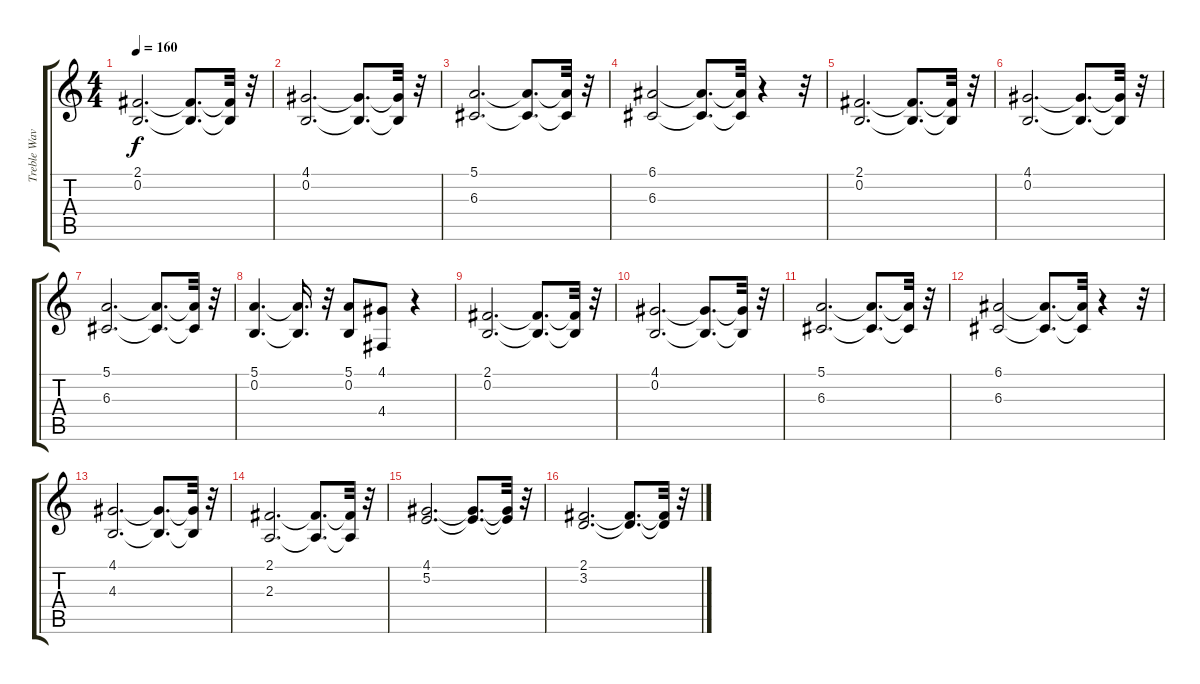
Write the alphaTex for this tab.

\track ("Treble Waveform" "Treble Wav") {instrument lead1square}
\staff {score tabs}
\tuning (E4 B3 G3 D3 A2 E2) {hide}
\ts (4 4)
\tempo 160
\clef g2
\ks c
(2.1 0.2).2{d dy f} (2.1{t} 0.2{t}).8{d} (2.1{t} 0.2{t}).32 r.32 |
(4.1 0.2).2{d} (4.1{t} 0.2{t}).8{d} (4.1{t} 0.2{t}).32 r.32 |
(5.1 6.3).2{d} (5.1{t} 6.3{t}).8{d} (5.1{t} 6.3{t}).32 r.32 |
(6.1 6.3).2 (6.1{t} 6.3{t}).8{d} (6.1{t} 6.3{t}).32 r.4 r.32 |
(2.1 0.2).2{d} (2.1{t} 0.2{t}).8{d} (2.1{t} 0.2{t}).32 r.32 |
(4.1 0.2).2{d} (4.1{t} 0.2{t}).8{d} (4.1{t} 0.2{t}).32 r.32 |
(5.1 6.3).2{d} (5.1{t} 6.3{t}).8{d} (5.1{t} 6.3{t}).32 r.32 |
(5.1 0.2).4{d} (5.1{t} 0.2{t}).16{d} r.32 (5.1 0.2).8 (4.1 4.4).8 r.4 |
(2.1 0.2).2{d} (2.1{t} 0.2{t}).8{d} (2.1{t} 0.2{t}).32 r.32 |
(4.1 0.2).2{d} (4.1{t} 0.2{t}).8{d} (4.1{t} 0.2{t}).32 r.32 |
(5.1 6.3).2{d} (5.1{t} 6.3{t}).8{d} (5.1{t} 6.3{t}).32 r.32 |
(6.1 6.3).2 (6.1{t} 6.3{t}).8{d} (6.1{t} 6.3{t}).32 r.4 r.32 |
(4.1 4.3).2{d} (4.1{t} 4.3{t}).8{d} (4.1{t} 4.3{t}).32 r.32 |
(2.1 2.3).2{d} (2.1{t} 2.3{t}).8{d} (2.1{t} 2.3{t}).32 r.32 |
(4.1 5.2).2{d} (4.1{t} 5.2{t}).8{d} (4.1{t} 5.2{t}).32 r.32 |
(2.1 3.2).2{d} (2.1{t} 3.2{t}).8{d} (2.1{t} 3.2{t}).32 r.32
